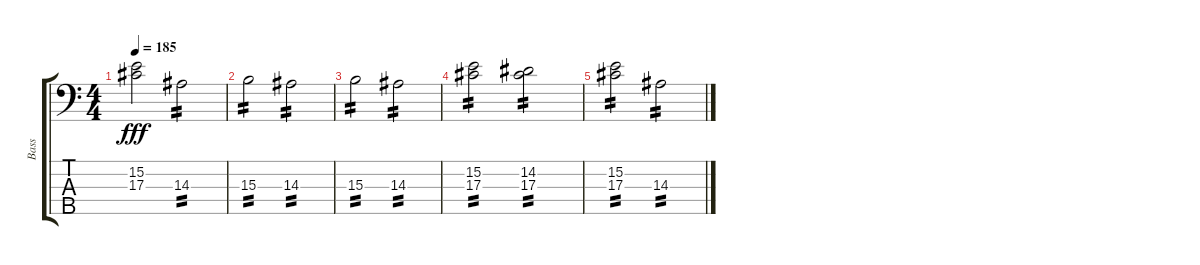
\track ("Bass" "Bass") {instrument electricbassfinger}
\staff {score tabs}
\tuning (Gb2 Db2 Ab1 Eb1 Bb0) {hide}
\ts (4 4)
\tempo 185
\clef f4
\ks c
(15.2{t} 17.3{t}).2{dy fff} 14.3.2{tp 2} |
15.3.2{tp 2 volume 8} 14.3.2{tp 2} |
15.3.2{tp 2 volume 6} 14.3.2{tp 2} |
(15.2 17.3).2{tp 2 volume 4} (14.2 17.3).2{tp 2} |
(15.2 17.3).2{tp 2 volume 2} 14.3.2{tp 2 volume 0}
